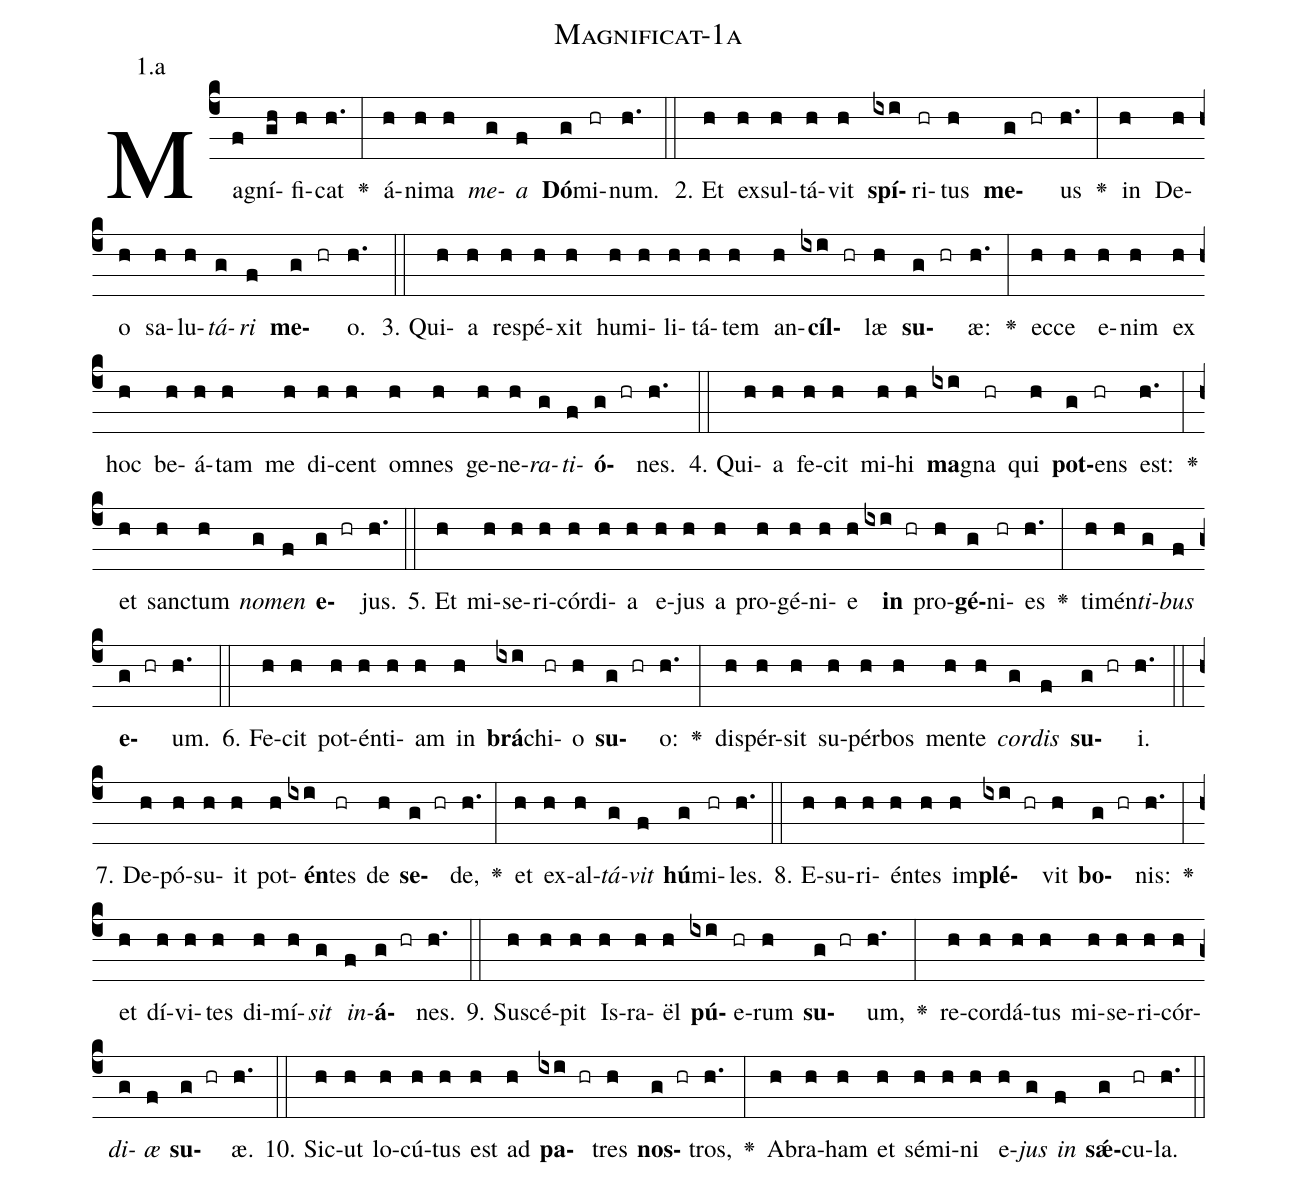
name: Magnificat-1a;
annotation: 1.a;
%%
(c4)Ma(f)gní(gh)fi(h)cat(h.) <v>\greheightstar</v>(:) á(h)ni(h)ma(h) <i>me</i>(g)<i>a</i>(f) <b>Dó</b>(g)mi(hr)num.(h.) (::)
2. Et(h) ex(h)sul(h)tá(h)vit(h) <b>spí</b>(ixi)ri(hr)tus(h) <b>me</b>(g hr)us(h.) <v>\greheightstar</v>(:) in(h) De(h)o(h) sa(h)lu(h)<i>tá</i>(g)<i>ri</i>(f) <b>me</b>(g hr)o.(h.) (::)
3. Qui(h)a(h) re(h)spé(h)xit(h) hu(h)mi(h)li(h)tá(h)tem(h) an(h)<b>cíl</b>(ixi hr)læ(h) <b>su</b>(g hr)æ:(h.) <v>\greheightstar</v>(:) ec(h)ce(h) e(h)nim(h) ex(h) hoc(h) be(h)á(h)tam(h) me(h) di(h)cent(h) om(h)nes(h) ge(h)ne(h)<i>ra</i>(g)<i>ti</i>(f)<b>ó</b>(g hr)nes.(h.) (::)
4. Qui(h)a(h) fe(h)cit(h) mi(h)hi(h) <b>ma</b>(ixi)gna(hr) qui(h) <b>pot</b>(g)ens(hr) est:(h.) <v>\greheightstar</v>(:) et(h) sanc(h)tum(h) <i>no</i>(g)<i>men</i>(f) <b>e</b>(g hr)jus.(h.) (::)
5. Et(h) mi(h)se(h)ri(h)cór(h)di(h)a(h) e(h)jus(h) a(h) pro(h)gé(h)ni(h)e(h) <b>in</b>(ixi hr) pro(h)<b>gé</b>(g)ni(hr)es(h.) <v>\greheightstar</v>(:) ti(h)mén(h)<i>ti</i>(g)<i>bus</i>(f) <b>e</b>(g hr)um.(h.) (::)
6. Fe(h)cit(h) pot(h)én(h)ti(h)am(h) in(h) <b>brá</b>(ixi)chi(hr)o(h) <b>su</b>(g hr)o:(h.) <v>\greheightstar</v>(:) di(h)spér(h)sit(h) su(h)pér(h)bos(h) men(h)te(h) <i>cor</i>(g)<i>dis</i>(f) <b>su</b>(g hr)i.(h.) (::)
7. De(h)pó(h)su(h)it(h) pot(h)<b>én</b>(ixi)tes(hr) de(h) <b>se</b>(g hr)de,(h.) <v>\greheightstar</v>(:) et(h) ex(h)al(h)<i>tá</i>(g)<i>vit</i>(f) <b>hú</b>(g)mi(hr)les.(h.) (::)
8. E(h)su(h)ri(h)én(h)tes(h) im(h)<b>plé</b>(ixi hr)vit(h) <b>bo</b>(g hr)nis:(h.) <v>\greheightstar</v>(:) et(h) dí(h)vi(h)tes(h) di(h)mí(h)<i>sit</i>(g) <i>in</i>(f)<b>á</b>(g hr)nes.(h.) (::)
9. Su(h)scé(h)pit(h) Is(h)ra(h)ël(h) <b>pú</b>(ixi)e(hr)rum(h) <b>su</b>(g hr)um,(h.) <v>\greheightstar</v>(:) re(h)cor(h)dá(h)tus(h) mi(h)se(h)ri(h)cór(h)<i>di</i>(g)<i>æ</i>(f) <b>su</b>(g hr)æ.(h.) (::)
10. Sic(h)ut(h) lo(h)cú(h)tus(h) est(h) ad(h) <b>pa</b>(ixi hr)tres(h) <b>nos</b>(g hr)tros,(h.) <v>\greheightstar</v>(:) A(h)bra(h)ham(h) et(h) sé(h)mi(h)ni(h) e(h)<i>jus</i>(g) <i>in</i>(f) <b>sǽ</b>(g)cu(hr)la.(h.) (::)
